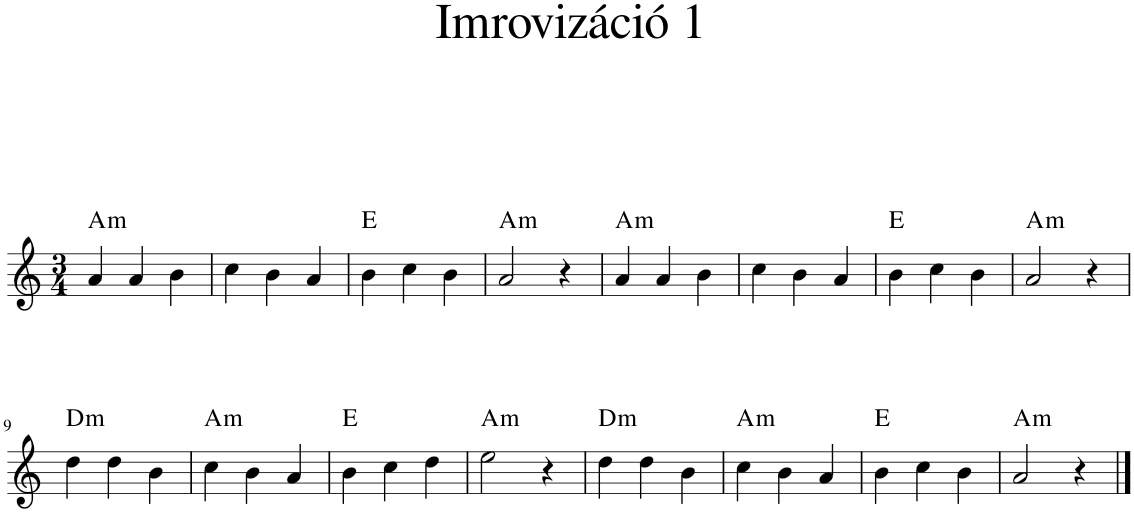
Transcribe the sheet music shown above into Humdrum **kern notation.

**kern	**harte
*part1	*part1
*staff1	*
*I"Piano	*
*I'Pno.	*
*clefG2	*
*k[]	*
*M3/4	*
=1	=1
!	!LO:H:kt=m
4a/	A:min
4a/	.
4b\	.
=2	=2
4cc\	.
4b\	.
4a/	.
=3	=3
4b\	E:maj
4cc\	.
4b\	.
=4	=4
!	!LO:H:kt=m
2a/	A:min
4r	.
=5	=5
!	!LO:H:kt=m
4a/	A:min
4a/	.
4b\	.
=6	=6
4cc\	.
4b\	.
4a/	.
=7	=7
4b\	E:maj
4cc\	.
4b\	.
=8	=8
!	!LO:H:kt=m
2a/	A:min
4r	.
!!LO:LB:g=z
=9	=9
!	!LO:H:kt=m
4dd\	D:min
4dd\	.
4b\	.
=10	=10
!	!LO:H:kt=m
4cc\	A:min
4b\	.
4a/	.
=11	=11
4b\	E:maj
4cc\	.
4dd\	.
=12	=12
!	!LO:H:kt=m
2ee\	A:min
4r	.
=13	=13
!	!LO:H:kt=m
4dd\	D:min
4dd\	.
4b\	.
=14	=14
!	!LO:H:kt=m
4cc\	A:min
4b\	.
4a/	.
=15	=15
4b\	E:maj
4cc\	.
4b\	.
=16	=16
!	!LO:H:kt=m
2a/	A:min
4r	.
==	==
*-	*-
